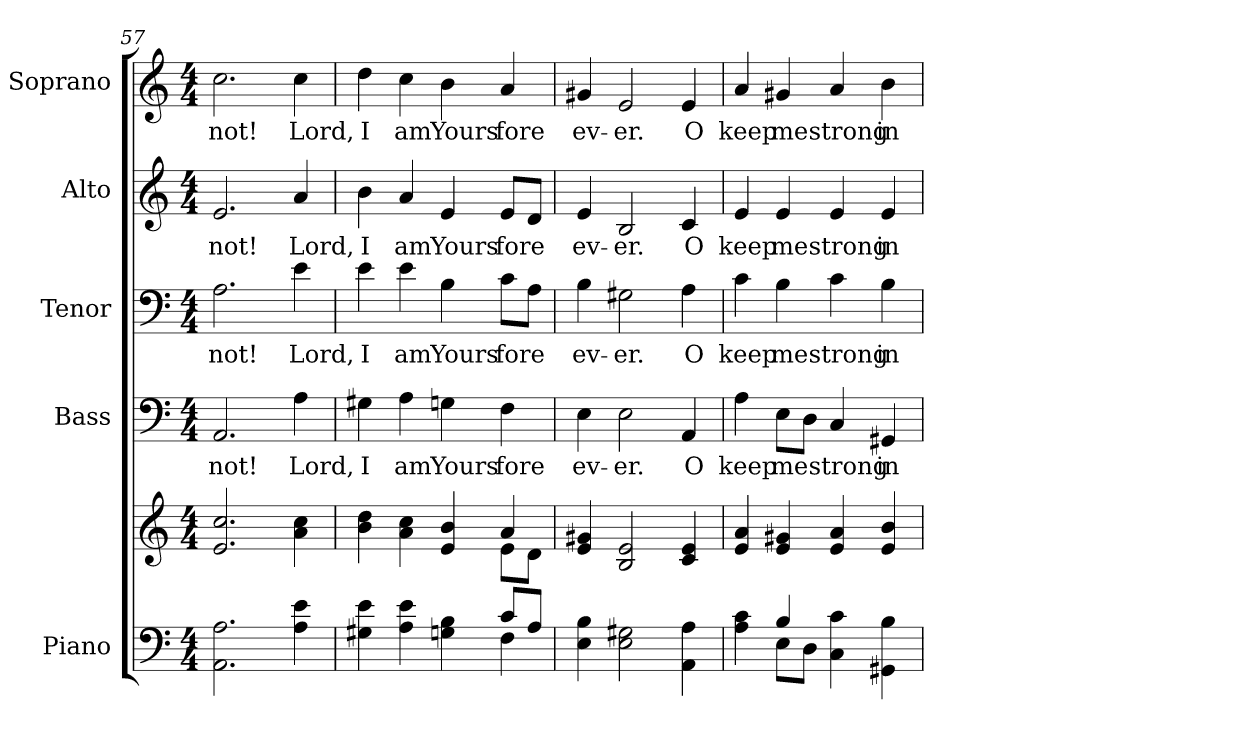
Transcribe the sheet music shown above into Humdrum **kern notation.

**kern	**kern	**kern	**text	**kern	**text	**kern	**text	**kern	**text
*part5	*part5	*part4	*part4	*part3	*part3	*part2	*part2	*part1	*part1
*staff6	*staff5	*staff4	*staff4	*staff3	*staff3	*staff2	*staff2	*staff1	*staff1
*I"Piano	*	*I"Bass	*	*I"Tenor	*	*I"Alto	*	*I"Soprano	*
*I'Pno.	*	*I'B.	*	*I'T.	*	*I'A.	*	*I'S.	*
!!LO:PB:g=z
*clefF4	*clefG2	*clefF4	*	*clefF4	*	*clefG2	*	*clefG2	*
*k[]	*k[]	*k[]	*	*k[]	*	*k[]	*	*k[]	*
*C:	*C:	*C:	*	*C:	*	*C:	*	*C:	*
*M4/4	*M4/4	*M4/4	*	*M4/4	*	*M4/4	*	*M4/4	*
=57	=57	=57	=57	=57	=57	=57	=57	=57	=57
!	!	!	!LO:LY:b:color=#000000	!	!	!	!	!	!
!	!	!	!	!	!LO:LY:b:color=#000000	!	!	!	!
!	!	!	!	!	!	!	!LO:LY:b:color=#000000	!	!
!	!	!	!	!	!	!	!	!	!LO:LY:b:color=#000000
2.AAi\ 2.Ai	2.ei/ 2.cci	2.AAi/	not!	2.Ai\	not!	2.ei/	not!	2.cci\	not!
!	!	!	!LO:LY:b:color=#000000	!	!	!	!	!	!
!	!	!	!	!	!LO:LY:b:color=#000000	!	!	!	!
!	!	!	!	!	!	!	!LO:LY:b:color=#000000	!	!
!	!	!	!	!	!	!	!	!	!LO:LY:b:color=#000000
4Ai\ 4ei	4ai\ 4cci	4Ai\	Lord,	4ei\	Lord,	4ai/	Lord,	4cci\	Lord,
=58	=58	=58	=58	=58	=58	=58	=58	=58	=58
*^	*^	*	*	*	*	*	*	*	*
!	!	!	!	!	!LO:LY:b:color=#000000	!	!	!	!	!	!
!	!	!	!	!	!	!	!LO:LY:b:color=#000000	!	!	!	!
!	!	!	!	!	!	!	!	!	!LO:LY:b:color=#000000	!	!
!	!	!	!	!	!	!	!	!	!	!	!LO:LY:b:color=#000000
4G#Xi\ 4ei	2ryy	4bi\ 4ddi	2ryy	4G#Xi\	I	4ei\	I	4bi\	I	4ddi\	I
!	!	!	!	!	!LO:LY:b:color=#000000	!	!	!	!	!	!
!	!	!	!	!	!	!	!LO:LY:b:color=#000000	!	!	!	!
!	!	!	!	!	!	!	!	!	!LO:LY:b:color=#000000	!	!
!	!	!	!	!	!	!	!	!	!	!	!LO:LY:b:color=#000000
4Ai\ 4ei	.	4ai\ 4cci	.	4Ai\	am	4ei\	am	4ai/	am	4cci\	am
!	!	!	!	!	!LO:LY:b:color=#000000	!	!	!	!	!	!
!	!	!	!	!	!	!	!LO:LY:b:color=#000000	!	!	!	!
!	!	!	!	!	!	!	!	!	!LO:LY:b:color=#000000	!	!
!	!	!	!	!	!	!	!	!	!	!	!LO:LY:b:color=#000000
4Gni\ 4Bi	4ryy	4ei/ 4bi	4ryy	4Gni\	Yours	4Bi\	Yours	4ei/	Yours	4bi\	Yours
!	!	!	!	!	!LO:LY:b:color=#000000	!	!	!	!	!	!
!	!	!	!	!	!	!	!LO:LY:b:color=#000000	!	!	!	!
!	!	!	!	!	!	!	!	!	!LO:LY:b:color=#000000	!	!
!	!	!	!	!	!	!	!	!	!	!	!LO:LY:b:color=#000000
8ci/L	4Fi\	4ai/	8ei\L	4Fi\	fore	8ci\L	fore	8ei/L	fore	4ai/	fore
8Ai/J	.	.	8di\J	.	.	8Ai\J	.	8di/J	.	.	.
*v	*v	*	*	*	*	*	*	*	*	*	*
*	*v	*v	*	*	*	*	*	*	*	*
=59	=59	=59	=59	=59	=59	=59	=59	=59	=59
*	*^	*	*	*	*	*	*	*	*
!	!	!	!	!LO:LY:b:color=#000000	!	!	!	!	!	!
*	*v	*v	*	*	*	*	*	*	*	*
*	*^	*	*	*	*	*	*	*	*
!	!	!	!	!	!	!LO:LY:b:color=#000000	!	!	!	!
*	*v	*v	*	*	*	*	*	*	*	*
*	*^	*	*	*	*	*	*	*	*
!	!	!	!	!	!	!	!	!LO:LY:b:color=#000000	!	!
*	*v	*v	*	*	*	*	*	*	*	*
*	*^	*	*	*	*	*	*	*	*
!	!	!	!	!	!	!	!	!	!	!LO:LY:b:color=#000000
*	*v	*v	*	*	*	*	*	*	*	*
4Ei\ 4Bi	4ei/ 4g#Xi	4Ei\	ev-	4Bi\	ev-	4ei/	ev-	4g#Xi/	ev-
!	!	!	!LO:LY:b:color=#000000	!	!	!	!	!	!
!	!	!	!	!	!LO:LY:b:color=#000000	!	!	!	!
!	!	!	!	!	!	!	!LO:LY:b:color=#000000	!	!
!	!	!	!	!	!	!	!	!	!LO:LY:b:color=#000000
2Ei\ 2G#Xi	2Bi/ 2ei	2Ei\	-er.	2G#Xi\	-er.	2Bi/	-er.	2ei/	-er.
!	!	!	!LO:LY:b:color=#000000	!	!	!	!	!	!
!	!	!	!	!	!LO:LY:b:color=#000000	!	!	!	!
!	!	!	!	!	!	!	!LO:LY:b:color=#000000	!	!
!	!	!	!	!	!	!	!	!	!LO:LY:b:color=#000000
4AAi\ 4Ai	4ci/ 4ei	4AAi/	O	4Ai\	O	4ci/	O	4ei/	O
!!LO:PB:g=z
=60	=60	=60	=60	=60	=60	=60	=60	=60	=60
*^	*	*	*	*	*	*	*	*	*
!	!	!	!	!LO:LY:b:color=#000000	!	!	!	!	!	!
!	!	!	!	!	!	!LO:LY:b:color=#000000	!	!	!	!
!	!	!	!	!	!	!	!	!LO:LY:b:color=#000000	!	!
!	!	!	!	!	!	!	!	!	!	!LO:LY:b:color=#000000
4Ai\ 4ci	4ryy	4ei/ 4ai	4Ai\	keep	4ci\	keep	4ei/	keep	4ai/	keep
!	!	!	!	!LO:LY:b:color=#000000	!	!	!	!	!	!
!	!	!	!	!	!	!LO:LY:b:color=#000000	!	!	!	!
!	!	!	!	!	!	!	!	!LO:LY:b:color=#000000	!	!
!	!	!	!	!	!	!	!	!	!	!LO:LY:b:color=#000000
4Bi/	8Ei\L	4ei/ 4g#Xi	8Ei\L	me	4Bi\	me	4ei/	me	4g#Xi/	me
.	8Di\J	.	8Di\J	.	.	.	.	.	.	.
!	!	!	!	!LO:LY:b:color=#000000	!	!	!	!	!	!
!	!	!	!	!	!	!LO:LY:b:color=#000000	!	!	!	!
!	!	!	!	!	!	!	!	!LO:LY:b:color=#000000	!	!
!	!	!	!	!	!	!	!	!	!	!LO:LY:b:color=#000000
4Ci\ 4ci	2ryy	4ei/ 4ai	4Ci/	strong	4ci\	strong	4ei/	strong	4ai/	strong
!	!	!	!	!LO:LY:b:color=#000000	!	!	!	!	!	!
!	!	!	!	!	!	!LO:LY:b:color=#000000	!	!	!	!
!	!	!	!	!	!	!	!	!LO:LY:b:color=#000000	!	!
!	!	!	!	!	!	!	!	!	!	!LO:LY:b:color=#000000
4GG#Xi\ 4Bi	.	4ei/ 4bi	4GG#Xi/	in	4Bi\	in	4ei/	in	4bi\	in
*v	*v	*	*	*	*	*	*	*	*	*
=	=	=	=	=	=	=	=	=	=
*-	*-	*-	*-	*-	*-	*-	*-	*-	*-
